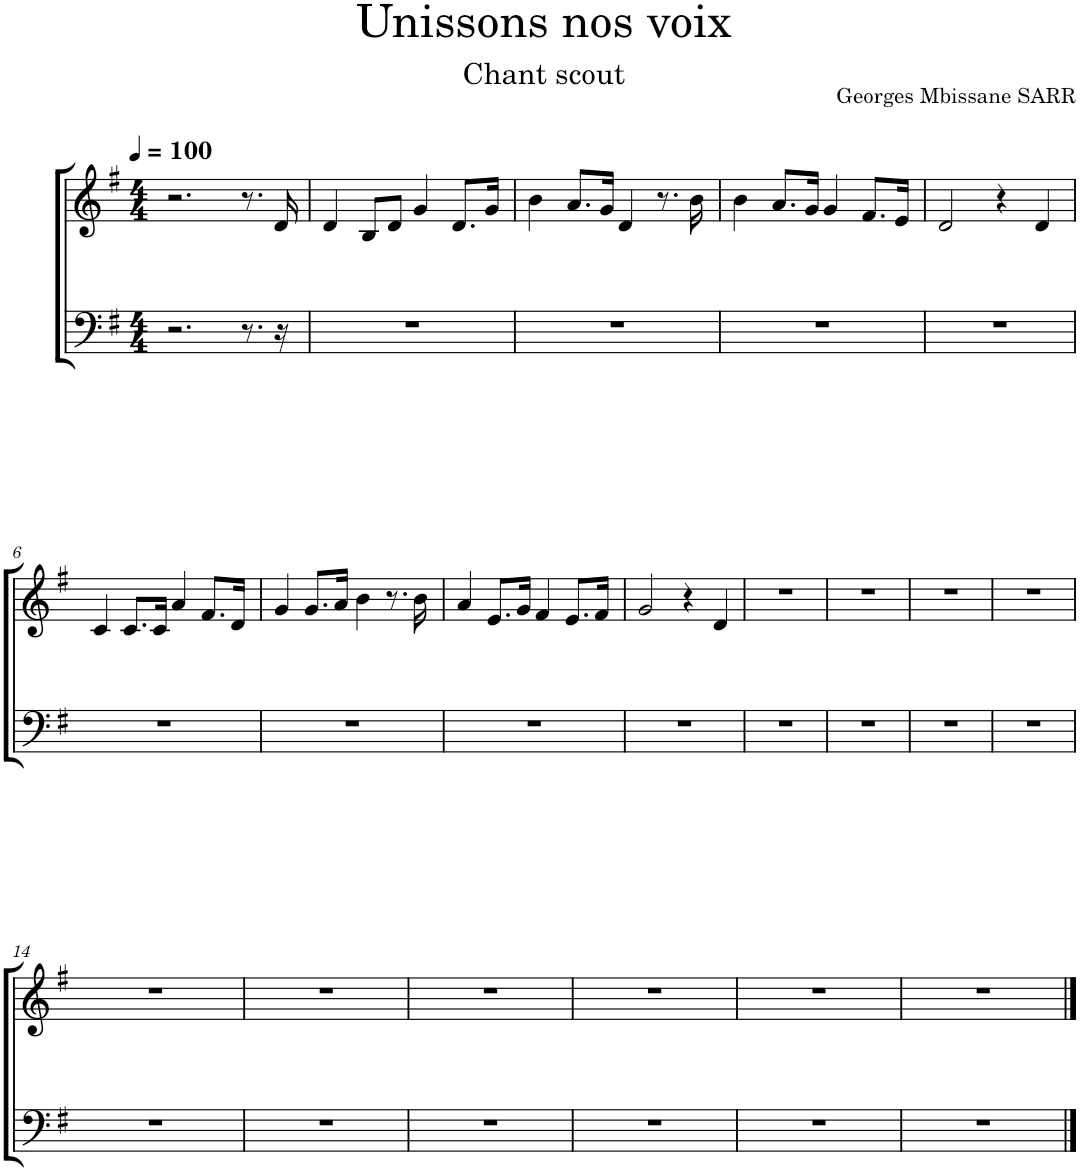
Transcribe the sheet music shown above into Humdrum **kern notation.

**kern	**kern
*part2	*part1
*staff2	*staff1
*I"Hommes	*I"Femmes
*clefF4	*clefG2
*k[f#]	*k[f#]
*M4/4	*M4/4
*MM100	*MM100
=1	=1
2.r	2.r
8.r	8.r
16r	16d/
=2	=2
1r	4d/
.	8B/L
.	8d/J
.	4g/
.	8.d/L
.	16g/Jk
=3	=3
1r	4b\
.	8.a/L
.	16g/Jk
.	4d/
.	8.r
.	16b\
=4	=4
1r	4b\
.	8.a/L
.	16g/Jk
.	4g/
.	8.f#/L
.	16e/Jk
=5	=5
1r	2d/
.	4r
.	4d/
!!LO:LB:g=z
=6	=6
1r	4c/
.	8.c/L
.	16c/Jk
.	4a/
.	8.f#/L
.	16d/Jk
=7	=7
1r	4g/
.	8.g/L
.	16a/Jk
.	4b\
.	8.r
.	16b\
=8	=8
1r	4a/
.	8.e/L
.	16g/Jk
.	4f#/
.	8.e/L
.	16f#/Jk
=9	=9
1r	2g/
.	4r
.	4d/
=10	=10
1r	1r
=11	=11
1r	1r
=12	=12
1r	1r
=13	=13
1r	1r
!!LO:LB:g=z
=14	=14
1r	1r
=15	=15
1r	1r
=16	=16
1r	1r
=17	=17
1r	1r
=18	=18
1r	1r
=19	=19
1r	1r
==	==
*-	*-
